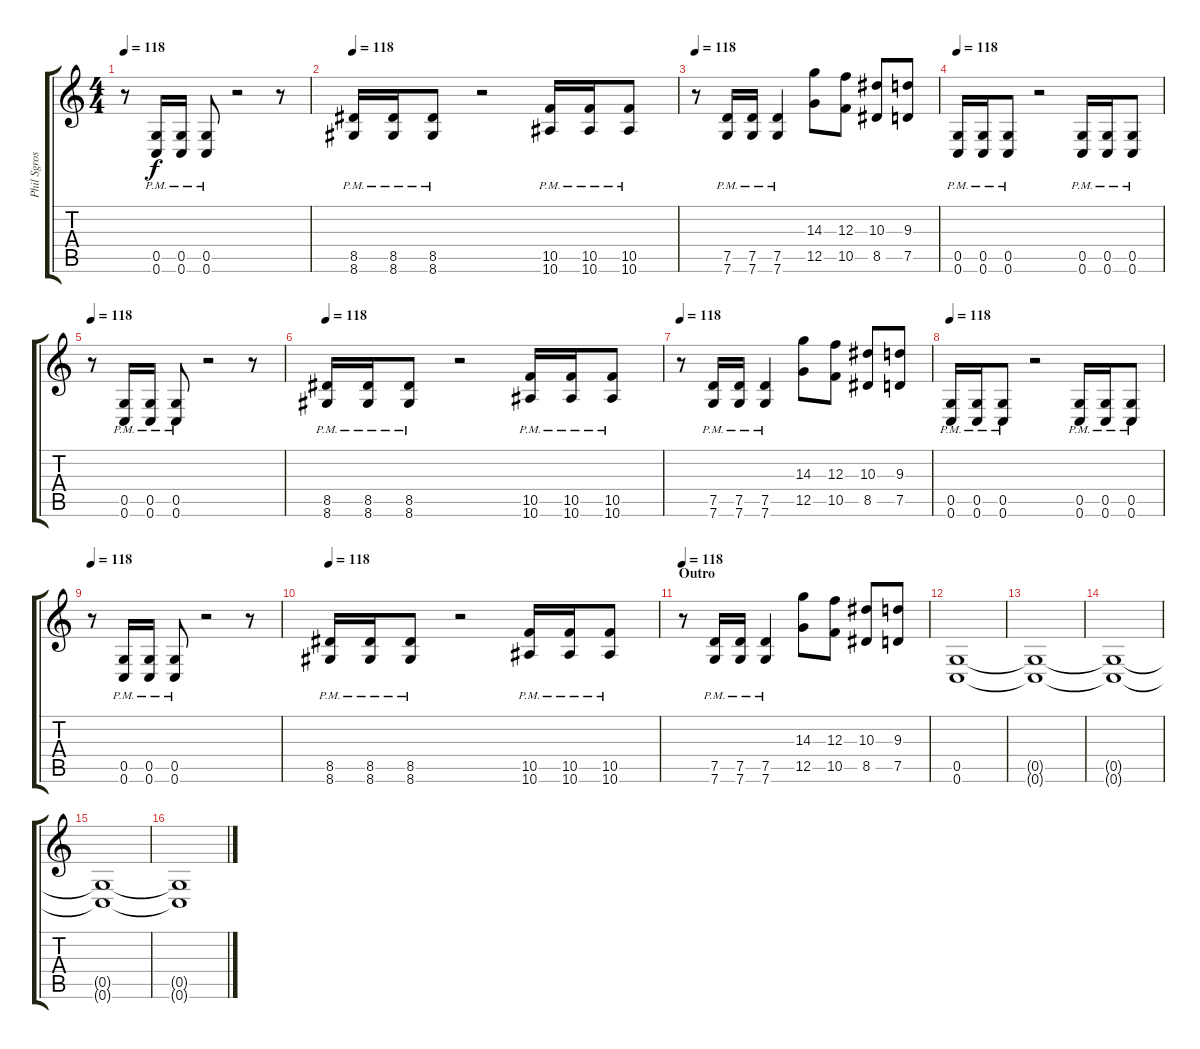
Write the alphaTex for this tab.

\track ("Phil Sgrosso (Guitar)" "Phil Sgros") {instrument overdrivenguitar}
\staff {score tabs}
\tuning (D4 A3 F3 C3 G2 C2) {hide}
\ts (4 4)
\tempo 118
\clef g2
\ks c
r.8{dy f} (0.5{pm} 0.6{pm}).16 (0.5{pm} 0.6{pm}).16 (0.5{pm} 0.6{pm}).8 r.2 r.8 |
\tempo 118
(8.5{pm} 8.6{pm}).16 (8.5{pm} 8.6{pm}).16 (8.5{pm} 8.6{pm}).8 r.2 (10.5{pm} 10.6{pm}).16 (10.5{pm} 10.6{pm}).16 (10.5{pm} 10.6{pm}).8 |
\tempo 118
r.8 (7.5{pm} 7.6{pm}).16 (7.5{pm} 7.6{pm}).16 (7.5{pm} 7.6{pm}).4 (14.3 12.5).8 (12.3 10.5).8 (10.3 8.5).8 (9.3 7.5).8 |
\tempo 118
(0.5{pm} 0.6{pm}).16 (0.5{pm} 0.6{pm}).16 (0.5{pm} 0.6{pm}).8 r.2 (0.5{pm} 0.6{pm}).16 (0.5{pm} 0.6{pm}).16 (0.5{pm} 0.6{pm}).8 |
\tempo 118
r.8 (0.5{pm} 0.6{pm}).16 (0.5{pm} 0.6{pm}).16 (0.5{pm} 0.6{pm}).8 r.2 r.8 |
\tempo 118
(8.5{pm} 8.6{pm}).16 (8.5{pm} 8.6{pm}).16 (8.5{pm} 8.6{pm}).8 r.2 (10.5{pm} 10.6{pm}).16 (10.5{pm} 10.6{pm}).16 (10.5{pm} 10.6{pm}).8 |
\tempo 118
r.8 (7.5{pm} 7.6{pm}).16 (7.5{pm} 7.6{pm}).16 (7.5{pm} 7.6{pm}).4 (14.3 12.5).8 (12.3 10.5).8 (10.3 8.5).8 (9.3 7.5).8 |
\tempo 118
(0.5{pm} 0.6{pm}).16 (0.5{pm} 0.6{pm}).16 (0.5{pm} 0.6{pm}).8 r.2 (0.5{pm} 0.6{pm}).16 (0.5{pm} 0.6{pm}).16 (0.5{pm} 0.6{pm}).8 |
\tempo 118
r.8 (0.5{pm} 0.6{pm}).16 (0.5{pm} 0.6{pm}).16 (0.5{pm} 0.6{pm}).8 r.2 r.8 |
\tempo 118
(8.5{pm} 8.6{pm}).16 (8.5{pm} 8.6{pm}).16 (8.5{pm} 8.6{pm}).8 r.2 (10.5{pm} 10.6{pm}).16 (10.5{pm} 10.6{pm}).16 (10.5{pm} 10.6{pm}).8 |
\section ("" "Outro")
\tempo 118
r.8 (7.5{pm} 7.6{pm}).16 (7.5{pm} 7.6{pm}).16 (7.5{pm} 7.6{pm}).4 (14.3 12.5).8 (12.3 10.5).8 (10.3 8.5).8 (9.3 7.5).8 |
(0.5 0.6).1 |
(0.5{t} 0.6{t}).1 |
(0.5{t} 0.6{t}).1 |
(0.5{t} 0.6{t}).1 |
(0.5{t} 0.6{t}).1{volume 0}
